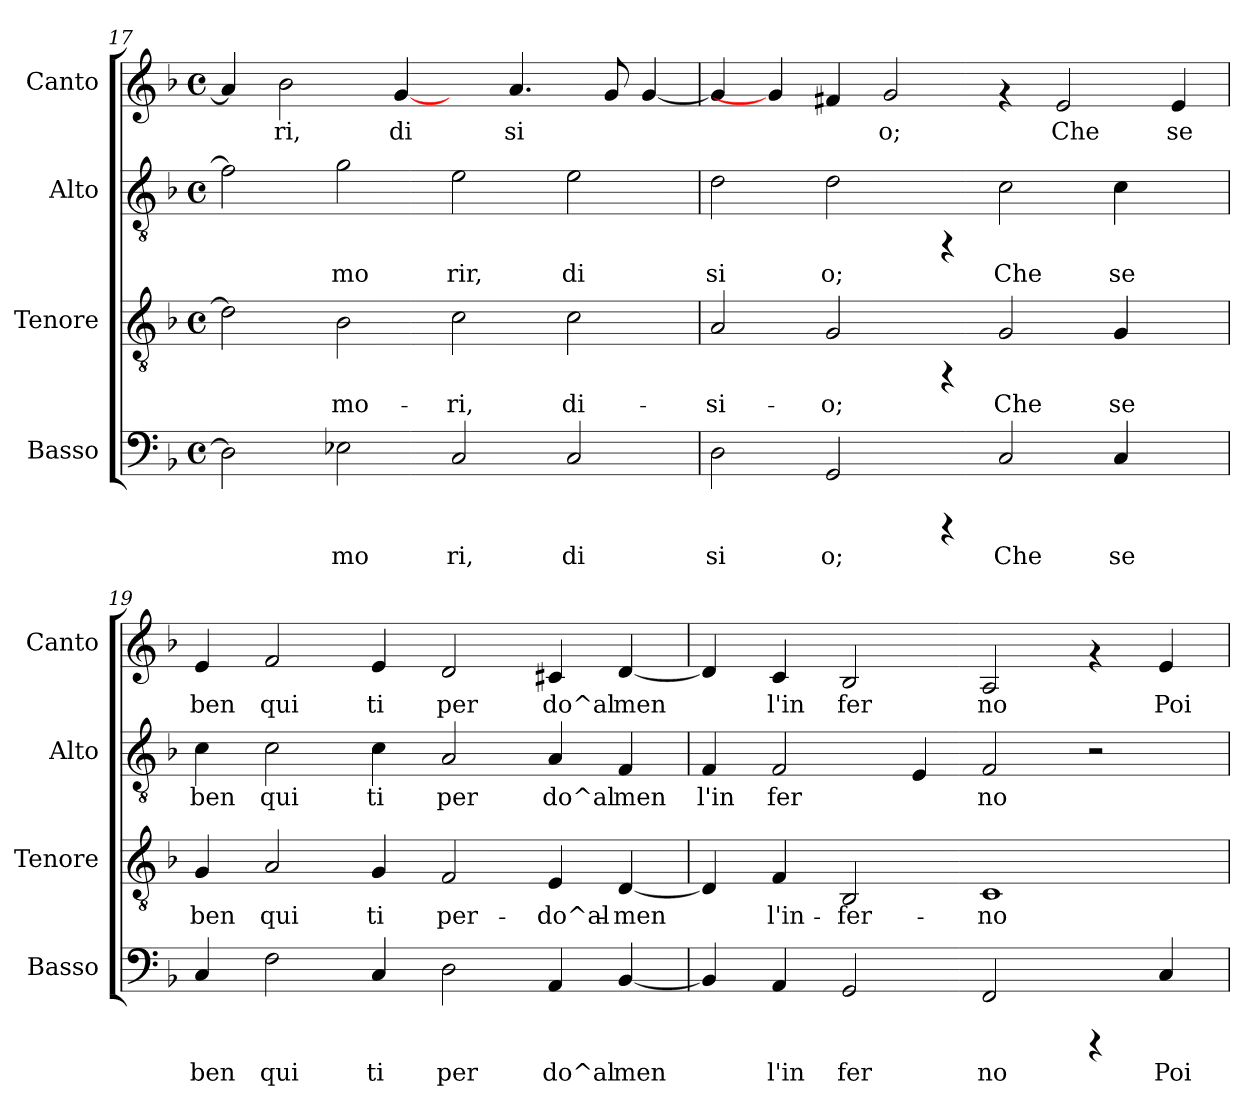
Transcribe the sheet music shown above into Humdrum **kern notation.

**kern	**text	**kern	**text	**kern	**text	**kern	**text
*part4	*part4	*part3	*part3	*part2	*part2	*part1	*part1
*staff4	*staff4	*staff3	*staff3	*staff2	*staff2	*staff1	*staff1
*I"Basso	*	*I"Tenore	*	*I"Alto	*	*I"Canto	*
*I'Basso	*	*I'Tenore	*	*I'Alto	*	*I'Canto	*
!!LO:PB:g=z
*clefF4	*	*clefGv2	*	*clefGv2	*	*clefG2	*
*k[b-]	*	*k[b-]	*	*k[b-]	*	*k[b-]	*
*F:	*	*F:	*	*F:	*	*F:	*
*M4/4	*	*M4/4	*	*M4/4	*	*M4/4	*
*met(c)	*	*met(c)	*	*met(c)	*	*met(c)	*
=17	=17	=17	=17	=17	=17	=17	=17
!	!LO:LY:b:cj	!	!LO:LY:b:cj	!	!LO:LY:b:cj	!	!LO:LY:b:cj
2D\]	.	2d\]	.	2f\]	.	4a/]	.
!	!	!	!	!	!	!	!LO:LY:b:cj
.	.	.	.	.	.	2b-\	ri,
!	!LO:LY:b:cj	!	!LO:LY:b:cj	!	!LO:LY:b:cj	!	!
2E-X\	mo	2B-\	mo-	2g\	mo	.	.
!	!	!	!	!	!	!	!LO:LY:b:cj
.	.	.	.	.	.	[4g/	di
!	!LO:LY:b:cj	!	!LO:LY:b:cj	!	!LO:LY:b:cj	!	!
2C/	ri,	2c\	-ri,	2e\	rir,	4ryy	.
!	!	!	!	!	!	!	!LO:LY:b:cj
.	.	.	.	.	.	4.a/	si
!	!LO:LY:b:cj	!	!LO:LY:b:cj	!	!LO:LY:b:cj	!	!
2C/	di	2c\	di-	2e\	di	.	.
!	!	!	!	!	!	!	!LO:LY:b:cj
.	.	.	.	.	.	8g/	.
!	!	!	!	!	!	!	!LO:LY:b:cj
.	.	.	.	.	.	[<4g/	.
=18	=18	=18	=18	=18	=18	=18	=18
!	!LO:LY:b:cj	!	!LO:LY:b:cj	!	!LO:LY:b:cj	!	!LO:LY:b:cj
2D\	si	2A/	-si-	2d\	si	4g/]	.
.	.	.	.	.	.	4g/]	.
!	!LO:LY:b:cj	!	!LO:LY:b:cj	!	!LO:LY:b:cj	!	!LO:LY:b:cj
2GG/	o;	2G/	-o;	2d\	o;	4f#/	.
!	!	!	!	!	!	!	!LO:LY:b:cj
.	.	.	.	.	.	2g/	o;
4rCCC	.	4rFF	.	4rFF	.	.	.
!	!LO:LY:b:cj	!	!LO:LY:b:cj	!	!LO:LY:b:cj	!	!
2C/	Che	2G/	Che	2c\	Che	4rf	.
!	!	!	!	!	!	!	!LO:LY:b:cj
.	.	.	.	.	.	2e/	Che
!	!LO:LY:b:cj	!	!LO:LY:b:cj	!	!LO:LY:b:cj	!	!
4C/	se	4G/	se	4c\	se	.	.
!	!	!	!	!	!	!	!LO:LY:b:cj
4ryy	.	4ryy	.	4ryy	.	4e/	se
=19	=19	=19	=19	=19	=19	=19	=19
!	!LO:LY:b:cj	!	!LO:LY:b:cj	!	!LO:LY:b:cj	!	!LO:LY:b:cj
4C/	ben	4G/	ben	4c\	ben	4e/	ben
!	!LO:LY:b:cj	!	!LO:LY:b:cj	!	!LO:LY:b:cj	!	!LO:LY:b:cj
2F\	qui	2A/	qui	2c\	qui	2f/	qui
!	!LO:LY:b:cj	!	!LO:LY:b:cj	!	!LO:LY:b:cj	!	!LO:LY:b:cj
4C/	ti	4G/	ti	4c\	ti	4e/	ti
!	!LO:LY:b:cj	!	!LO:LY:b:cj	!	!LO:LY:b:cj	!	!LO:LY:b:cj
2D\	per	2F/	per-	2A/	per	2d/	per
!	!LO:LY:b:cj	!	!LO:LY:b:cj	!	!LO:LY:b:cj	!	!LO:LY:b:cj
4AA/	do^al	4E/	-do^al-	4A/	do^al	4c#X/	do^al
!	!LO:LY:b:cj	!	!LO:LY:b:cj	!	!LO:LY:b:cj	!	!LO:LY:b:cj
[<4BB-/	men	[<4D/	-men	4F/	men	[<4d/	men
=20	=20	=20	=20	=20	=20	=20	=20
!	!LO:LY:b:cj	!	!LO:LY:b:cj	!	!LO:LY:b:cj	!	!LO:LY:b:cj
4BB-/]	.	4D/]	.	4F/	l'in	4d/]	.
!	!LO:LY:b:cj	!	!LO:LY:b:cj	!	!LO:LY:b:cj	!	!LO:LY:b:cj
4AA/	l'in	4F/	l'in-	2F/	fer	4c/	l'in
!	!LO:LY:b:cj	!	!LO:LY:b:cj	!	!	!	!LO:LY:b:cj
2GG/	fer	2BB-/	-fer-	.	.	2B-/	fer
!	!	!	!	!	!LO:LY:b:cj	!	!
.	.	.	.	4E/	.	.	.
!	!LO:LY:b:cj	!	!LO:LY:b:cj	!	!LO:LY:b:cj	!	!LO:LY:b:cj
2FF/	no	1C	-no	2F/	no	2A/	no
4rCCC	.	.	.	2r	.	4rf	.
!	!LO:LY:b:cj	!	!	!	!	!	!LO:LY:b:cj
4C/	Poi	.	.	.	.	4e/	Poi
=	=	=	=	=	=	=	=
*-	*-	*-	*-	*-	*-	*-	*-
